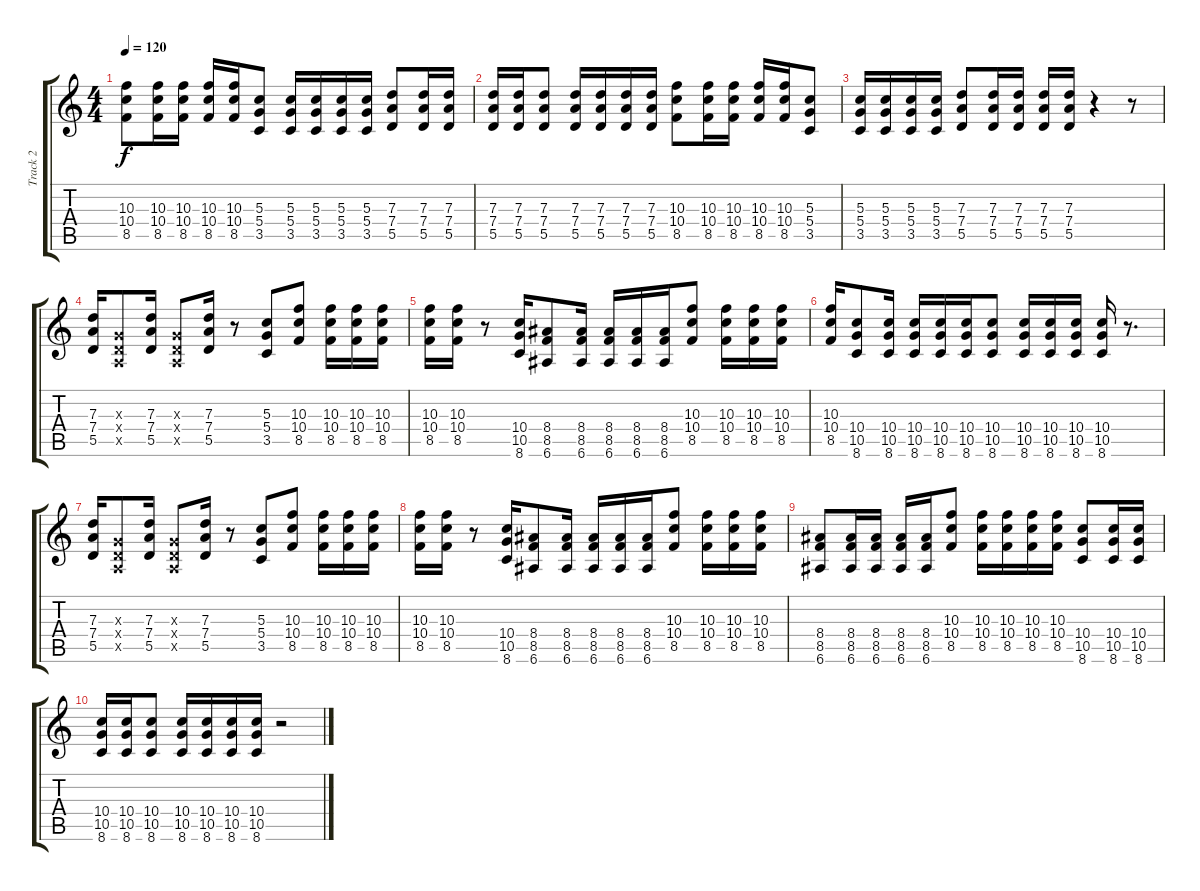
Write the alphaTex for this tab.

\track ("Track 2" "Track 2") {instrument distortionguitar}
\staff {score tabs}
\tuning (E4 B3 G3 D3 A2 E2) {hide}
\ts (4 4)
\tempo 120
\clef g2
\ks c
(10.3 10.4 8.5).8{dy f} (10.3 10.4 8.5).16 (10.3 10.4 8.5).16 (10.3 10.4 8.5).16 (10.3 10.4 8.5).16 (5.3 5.4 3.5).8 (5.3 5.4 3.5).16 (5.3 5.4 3.5).16 (5.3 5.4 3.5).16 (5.3 5.4 3.5).16 (7.3 7.4 5.5).8 (7.3 7.4 5.5).16 (7.3 7.4 5.5).16 |
(7.3 7.4 5.5).16 (7.3 7.4 5.5).16 (7.3 7.4 5.5).8 (7.3 7.4 5.5).16 (7.3 7.4 5.5).16 (7.3 7.4 5.5).16 (7.3 7.4 5.5).16 (10.3 10.4 8.5).8 (10.3 10.4 8.5).16 (10.3 10.4 8.5).16 (10.3 10.4 8.5).16 (10.3 10.4 8.5).16 (5.3 5.4 3.5).8 |
(5.3 5.4 3.5).16 (5.3 5.4 3.5).16 (5.3 5.4 3.5).16 (5.3 5.4 3.5).16 (7.3 7.4 5.5).8 (7.3 7.4 5.5).16 (7.3 7.4 5.5).16 (7.3 7.4 5.5).16 (7.3 7.4 5.5).16 r.4 r.8 |
(7.3 7.4 5.5).16 (0.3{x} 0.4{x} 0.5{x}).8 (7.3 7.4 5.5).16 (0.3{x} 0.4{x} 0.5{x}).8 (7.3 7.4 5.5).16 r.8 (5.3 5.4 3.5).8 (10.3 10.4 8.5).8 (10.3 10.4 8.5).16 (10.3 10.4 8.5).16 (10.3 10.4 8.5).16 |
(10.3 10.4 8.5).16 (10.3 10.4 8.5).16 r.8 (10.4 10.5 8.6).16 (8.4 8.5 6.6).8 (8.4 8.5 6.6).16 (8.4 8.5 6.6).16 (8.4 8.5 6.6).16 (8.4 8.5 6.6).16 (10.3 10.4 8.5).8 (10.3 10.4 8.5).16 (10.3 10.4 8.5).16 (10.3 10.4 8.5).16 |
(10.3 10.4 8.5).16 (10.4 10.5 8.6).8 (10.4 10.5 8.6).16 (10.4 10.5 8.6).16 (10.4 10.5 8.6).16 (10.4 10.5 8.6).16 (10.4 10.5 8.6).8 (10.4 10.5 8.6).16 (10.4 10.5 8.6).16 (10.4 10.5 8.6).16 (10.4 10.5 8.6).16 r.8{d} |
(7.3 7.4 5.5).16 (0.3{x} 0.4{x} 0.5{x}).8 (7.3 7.4 5.5).16 (0.3{x} 0.4{x} 0.5{x}).8 (7.3 7.4 5.5).16 r.8 (5.3 5.4 3.5).8 (10.3 10.4 8.5).8 (10.3 10.4 8.5).16 (10.3 10.4 8.5).16 (10.3 10.4 8.5).16 |
(10.3 10.4 8.5).16 (10.3 10.4 8.5).16 r.8 (10.4 10.5 8.6).16 (8.4 8.5 6.6).8 (8.4 8.5 6.6).16 (8.4 8.5 6.6).16 (8.4 8.5 6.6).16 (8.4 8.5 6.6).16 (10.3 10.4 8.5).8 (10.3 10.4 8.5).16 (10.3 10.4 8.5).16 (10.3 10.4 8.5).16 |
(8.4 8.5 6.6).8 (8.4 8.5 6.6).16 (8.4 8.5 6.6).16 (8.4 8.5 6.6).16 (8.4 8.5 6.6).16 (10.3 10.4 8.5).8 (10.3 10.4 8.5).16 (10.3 10.4 8.5).16 (10.3 10.4 8.5).16 (10.3 10.4 8.5).16 (10.4 10.5 8.6).8 (10.4 10.5 8.6).16 (10.4 10.5 8.6).16 |
(10.4 10.5 8.6).16 (10.4 10.5 8.6).16 (10.4 10.5 8.6).8 (10.4 10.5 8.6).16 (10.4 10.5 8.6).16 (10.4 10.5 8.6).16 (10.4 10.5 8.6).16 r.2
